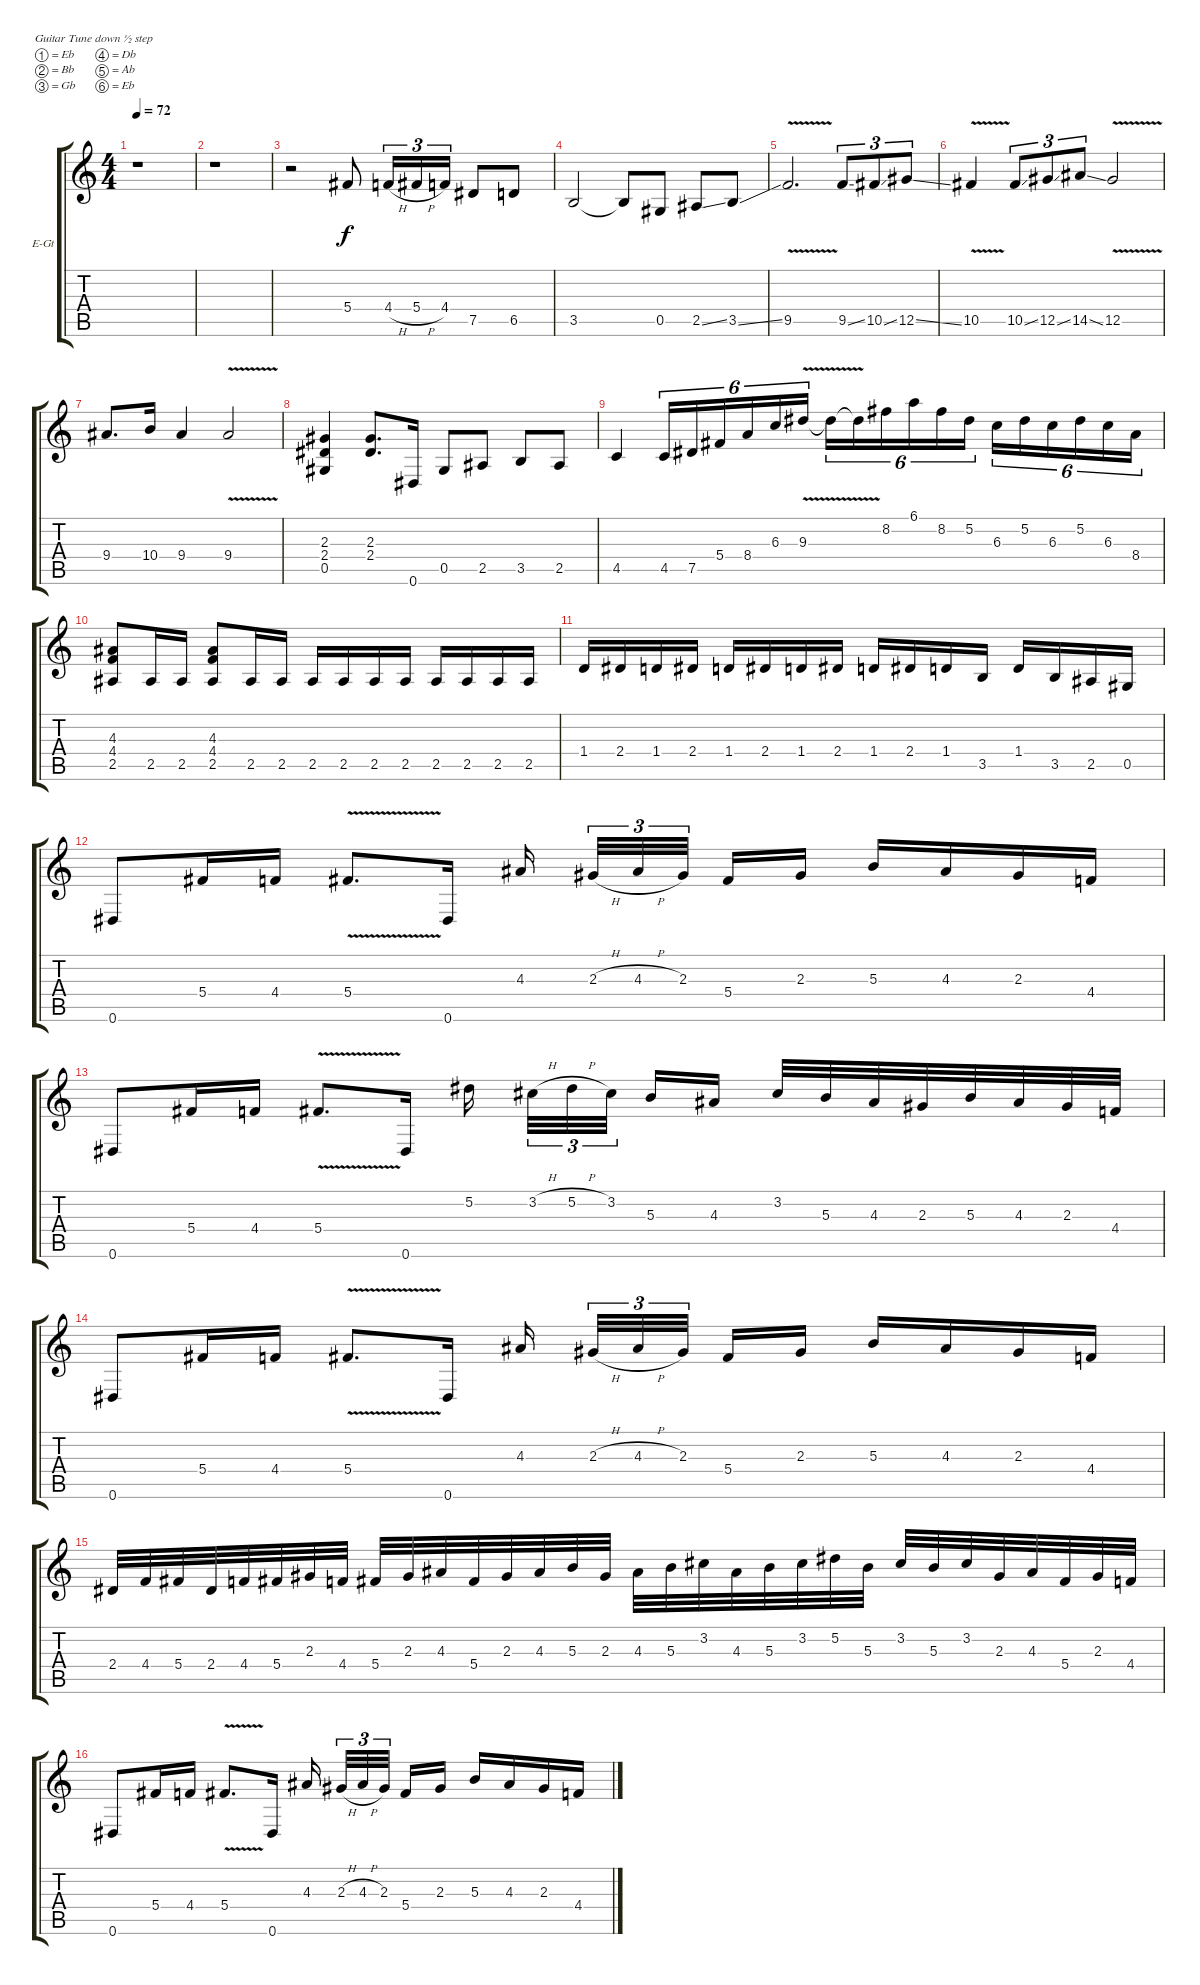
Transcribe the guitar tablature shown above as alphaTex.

\bracketExtendMode groupsimilarinstruments
\firstSystemTrackNameOrientation horizontal
\otherSystemsTrackNameOrientation horizontal
\track ("Harmony" "E-Gt") {instrument overdrivenguitar}
\staff {score tabs}
\tuning (Eb4 Bb3 Gb3 Db3 Ab2 Eb2)
\ts (4 4)
\tempo 72
\clef g2
\ks c
r.1{dy f} |
r.1 |
r.2 5.4.8 4.4{h}.16{tu (3 2)} 5.4{h}.16{tu (3 2)} 4.4.16{tu (3 2)} 7.5.8 6.5.8 |
3.5.2 3.5{t}.8 0.5.8 2.5{ss}.8 3.5{ss}.8 |
9.5{v}.2{d} 9.5{ss}.8{tu (3 2)} 10.5{ss}.8{tu (3 2)} 12.5{ss}.8{tu (3 2)} |
10.5{v}.4 10.5{ss}.8{tu (3 2)} 12.5{ss}.8{tu (3 2)} 14.5{ss}.8{tu (3 2)} 12.5{v}.2 |
9.4.8{d} 10.4.16 9.4.4 9.4{v}.2 |
(2.3 2.4 0.5).4 (2.3 2.4).8{d} 0.6.16 0.5.8 2.5.8 3.5.8 2.5.8 |
4.5.4 4.5.16{tu (6 4)} 7.5.16{tu (6 4)} 5.4.16{tu (6 4)} 8.4.16{tu (6 4)} 6.3.16{tu (6 4)} 9.3{v}.16{tu (6 4)} 9.3{v t}.16{tu (6 4)} 9.3{v t}.16{tu (6 4)} 8.2.16{tu (6 4)} 6.1.16{tu (6 4)} 8.2.16{tu (6 4)} 5.2.16{tu (6 4)} 6.3.16{tu (6 4)} 5.2.16{tu (6 4)} 6.3.16{tu (6 4)} 5.2.16{tu (6 4)} 6.3.16{tu (6 4)} 8.4.16{tu (6 4)} |
(4.3 4.4 2.5).8 2.5.16 2.5.16 (4.3 4.4 2.5).8 2.5.16 2.5.16 2.5.16 2.5.16 2.5.16 2.5.16 2.5.16 2.5.16 2.5.16 2.5.16 |
1.4.16 2.4.16 1.4.16 2.4.16 1.4.16 2.4.16 1.4.16 2.4.16 1.4.16 2.4.16 1.4.16 3.5.16 1.4.16 3.5.16 2.5.16 0.5.16 |
0.6.8 5.4.16 4.4.16 5.4{v}.8{d} 0.6.16 4.3.16 2.3{h}.32{tu (3 2)} 4.3{h}.32{tu (3 2)} 2.3.32{tu (3 2)} 5.4.16 2.3.16 5.3.16 4.3.16 2.3.16 4.4.16 |
0.6.8 5.4.16 4.4.16 5.4{v}.8{d} 0.6.16 5.2.16 3.2{h}.32{tu (3 2)} 5.2{h}.32{tu (3 2)} 3.2.32{tu (3 2)} 5.3.16 4.3.16 3.2.32 5.3.32 4.3.32 2.3.32 5.3.32 4.3.32 2.3.32 4.4.32 |
0.6.8 5.4.16 4.4.16 5.4{v}.8{d} 0.6.16 4.3.16 2.3{h}.32{tu (3 2)} 4.3{h}.32{tu (3 2)} 2.3.32{tu (3 2)} 5.4.16 2.3.16 5.3.16 4.3.16 2.3.16 4.4.16 |
2.4.32 4.4.32 5.4.32 2.4.32 4.4.32 5.4.32 2.3.32 4.4.32 5.4.32 2.3.32 4.3.32 5.4.32 2.3.32 4.3.32 5.3.32 2.3.32 4.3.32 5.3.32 3.2.32 4.3.32 5.3.32 3.2.32 5.2.32 5.3.32 3.2.32 5.3.32 3.2.32 2.3.32 4.3.32 5.4.32 2.3.32 4.4.32 |
0.6.8 5.4.16 4.4.16 5.4{v}.8{d} 0.6.16 4.3.16 2.3{h}.32{tu (3 2)} 4.3{h}.32{tu (3 2)} 2.3.32{tu (3 2)} 5.4.16 2.3.16 5.3.16 4.3.16 2.3.16 4.4.16
